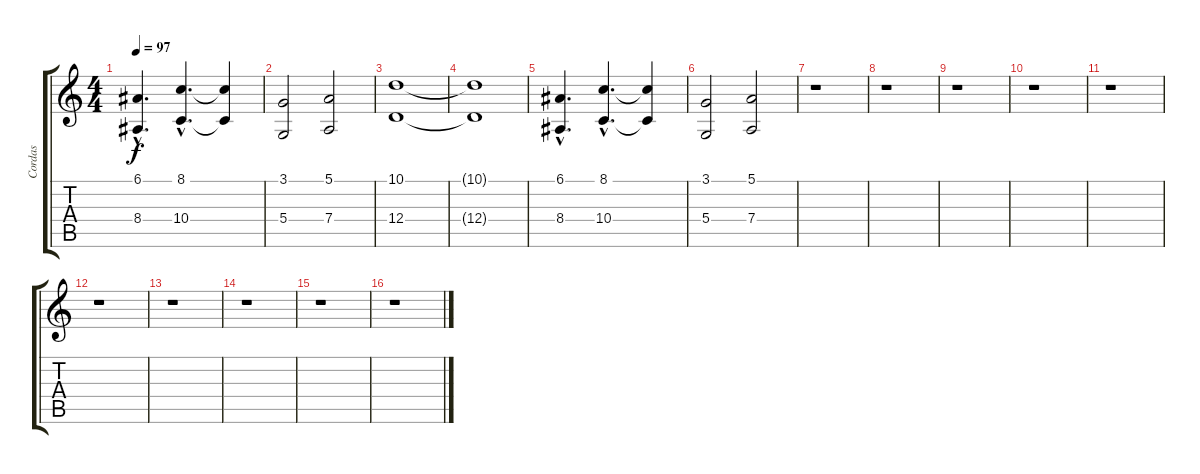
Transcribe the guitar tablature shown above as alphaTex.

\track ("Cordas" "Cordas") {instrument stringensemble1}
\staff {score tabs}
\tuning (E4 B3 G3 D3 A2 E2) {hide}
\ts (4 4)
\tempo 97
\clef g2
\ks c
(6.1{hac} 8.4{hac}).4{d dy f} (8.1{hac} 10.4{hac}).4{d} (8.1{t} 10.4{t}).4 |
(3.1 5.4).2 (5.1 7.4).2 |
(10.1 12.4).1 |
(10.1{t} 12.4{t}).1 |
(6.1{hac} 8.4{hac}).4{d} (8.1{hac} 10.4{hac}).4{d} (8.1{t} 10.4{t}).4 |
(3.1 5.4).2 (5.1 7.4).2 |
r.1 |
r.1 |
r.1 |
r.1 |
r.1 |
r.1 |
r.1 |
r.1 |
r.1 |
r.1
